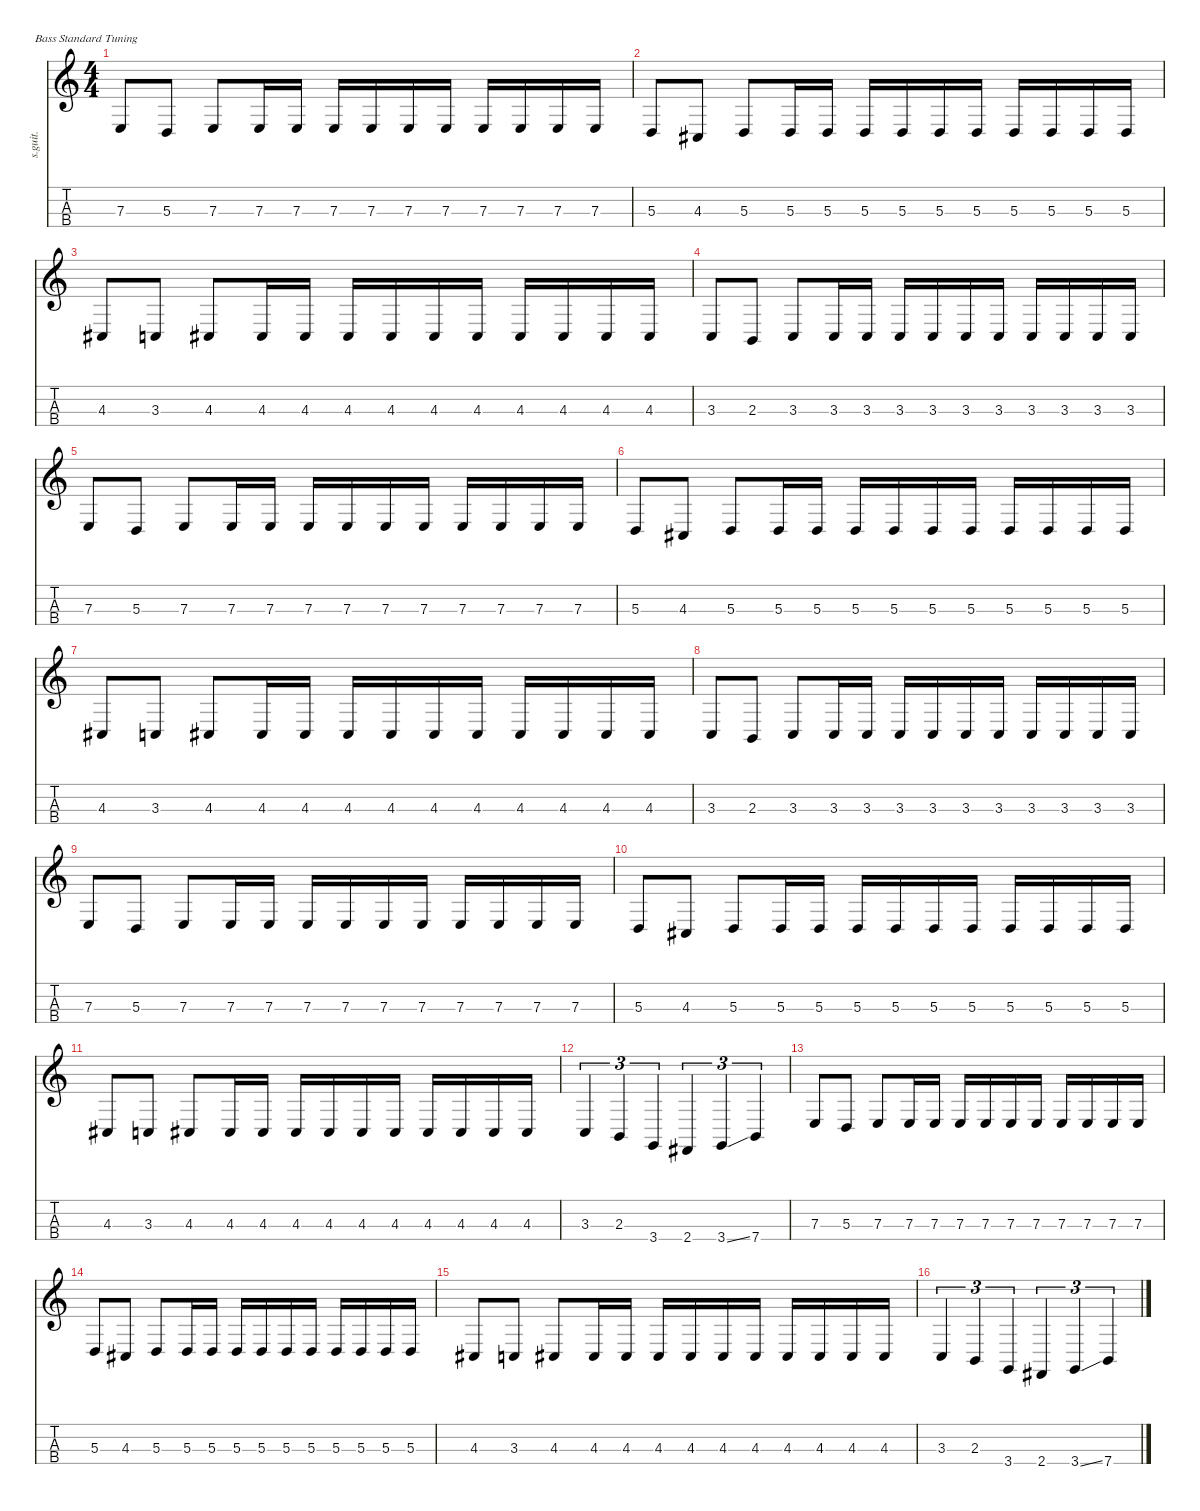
\defaultSystemsLayout 4
\hideDynamics
\bracketExtendMode nobrackets
\track ("Geezer Butler - Bass" "s.guit.") {instrument electricbassfinger}
\staff {score tabs}
\tuning (G2 D2 A1 E1)
\ts (4 4)
\tempo (157 hide)
\clef g2
\ks c
7.3.8{lyrics (0 "") lyrics (1 "") lyrics (2 "") lyrics (3 "") lyrics (4 "") dy f} 5.3.8{lyrics (0 "") lyrics (1 "") lyrics (2 "") lyrics (3 "") lyrics (4 "")} 7.3.8{lyrics (0 "") lyrics (1 "") lyrics (2 "") lyrics (3 "") lyrics (4 "")} 7.3.16{lyrics (0 "") lyrics (1 "") lyrics (2 "") lyrics (3 "") lyrics (4 "")} 7.3.16{lyrics (0 "") lyrics (1 "") lyrics (2 "") lyrics (3 "") lyrics (4 "")} 7.3.16{lyrics (0 "") lyrics (1 "") lyrics (2 "") lyrics (3 "") lyrics (4 "")} 7.3.16{lyrics (0 "") lyrics (1 "") lyrics (2 "") lyrics (3 "") lyrics (4 "")} 7.3.16{lyrics (0 "") lyrics (1 "") lyrics (2 "") lyrics (3 "") lyrics (4 "")} 7.3.16{lyrics (0 "") lyrics (1 "") lyrics (2 "") lyrics (3 "") lyrics (4 "")} 7.3.16{lyrics (0 "") lyrics (1 "") lyrics (2 "") lyrics (3 "") lyrics (4 "")} 7.3.16{lyrics (0 "") lyrics (1 "") lyrics (2 "") lyrics (3 "") lyrics (4 "")} 7.3.16{lyrics (0 "") lyrics (1 "") lyrics (2 "") lyrics (3 "") lyrics (4 "")} 7.3.16{lyrics (0 "") lyrics (1 "") lyrics (2 "") lyrics (3 "") lyrics (4 "")} |
5.3.8{lyrics (0 "") lyrics (1 "") lyrics (2 "") lyrics (3 "") lyrics (4 "")} 4.3{acc #}.8{lyrics (0 "") lyrics (1 "") lyrics (2 "") lyrics (3 "") lyrics (4 "")} 5.3.8{lyrics (0 "") lyrics (1 "") lyrics (2 "") lyrics (3 "") lyrics (4 "")} 5.3.16{lyrics (0 "") lyrics (1 "") lyrics (2 "") lyrics (3 "") lyrics (4 "")} 5.3.16{lyrics (0 "") lyrics (1 "") lyrics (2 "") lyrics (3 "") lyrics (4 "")} 5.3.16{lyrics (0 "") lyrics (1 "") lyrics (2 "") lyrics (3 "") lyrics (4 "")} 5.3.16{lyrics (0 "") lyrics (1 "") lyrics (2 "") lyrics (3 "") lyrics (4 "")} 5.3.16{lyrics (0 "") lyrics (1 "") lyrics (2 "") lyrics (3 "") lyrics (4 "")} 5.3.16{lyrics (0 "") lyrics (1 "") lyrics (2 "") lyrics (3 "") lyrics (4 "")} 5.3.16{lyrics (0 "") lyrics (1 "") lyrics (2 "") lyrics (3 "") lyrics (4 "")} 5.3.16{lyrics (0 "") lyrics (1 "") lyrics (2 "") lyrics (3 "") lyrics (4 "")} 5.3.16{lyrics (0 "") lyrics (1 "") lyrics (2 "") lyrics (3 "") lyrics (4 "")} 5.3.16{lyrics (0 "") lyrics (1 "") lyrics (2 "") lyrics (3 "") lyrics (4 "")} |
4.3{acc #}.8{lyrics (0 "") lyrics (1 "") lyrics (2 "") lyrics (3 "") lyrics (4 "")} 3.3.8{lyrics (0 "") lyrics (1 "") lyrics (2 "") lyrics (3 "") lyrics (4 "")} 4.3{acc #}.8{lyrics (0 "") lyrics (1 "") lyrics (2 "") lyrics (3 "") lyrics (4 "")} 4.3{acc #}.16{lyrics (0 "") lyrics (1 "") lyrics (2 "") lyrics (3 "") lyrics (4 "")} 4.3{acc #}.16{lyrics (0 "") lyrics (1 "") lyrics (2 "") lyrics (3 "") lyrics (4 "")} 4.3{acc #}.16{lyrics (0 "") lyrics (1 "") lyrics (2 "") lyrics (3 "") lyrics (4 "")} 4.3{acc #}.16{lyrics (0 "") lyrics (1 "") lyrics (2 "") lyrics (3 "") lyrics (4 "")} 4.3{acc #}.16{lyrics (0 "") lyrics (1 "") lyrics (2 "") lyrics (3 "") lyrics (4 "")} 4.3{acc #}.16{lyrics (0 "") lyrics (1 "") lyrics (2 "") lyrics (3 "") lyrics (4 "")} 4.3{acc #}.16{lyrics (0 "") lyrics (1 "") lyrics (2 "") lyrics (3 "") lyrics (4 "")} 4.3{acc #}.16{lyrics (0 "") lyrics (1 "") lyrics (2 "") lyrics (3 "") lyrics (4 "")} 4.3{acc #}.16{lyrics (0 "") lyrics (1 "") lyrics (2 "") lyrics (3 "") lyrics (4 "")} 4.3{acc #}.16{lyrics (0 "") lyrics (1 "") lyrics (2 "") lyrics (3 "") lyrics (4 "")} |
3.3.8{lyrics (0 "") lyrics (1 "") lyrics (2 "") lyrics (3 "") lyrics (4 "")} 2.3.8{lyrics (0 "") lyrics (1 "") lyrics (2 "") lyrics (3 "") lyrics (4 "")} 3.3.8{lyrics (0 "") lyrics (1 "") lyrics (2 "") lyrics (3 "") lyrics (4 "")} 3.3.16{lyrics (0 "") lyrics (1 "") lyrics (2 "") lyrics (3 "") lyrics (4 "")} 3.3.16{lyrics (0 "") lyrics (1 "") lyrics (2 "") lyrics (3 "") lyrics (4 "")} 3.3.16{lyrics (0 "") lyrics (1 "") lyrics (2 "") lyrics (3 "") lyrics (4 "")} 3.3.16{lyrics (0 "") lyrics (1 "") lyrics (2 "") lyrics (3 "") lyrics (4 "")} 3.3.16{lyrics (0 "") lyrics (1 "") lyrics (2 "") lyrics (3 "") lyrics (4 "")} 3.3.16{lyrics (0 "") lyrics (1 "") lyrics (2 "") lyrics (3 "") lyrics (4 "")} 3.3.16{lyrics (0 "") lyrics (1 "") lyrics (2 "") lyrics (3 "") lyrics (4 "")} 3.3.16{lyrics (0 "") lyrics (1 "") lyrics (2 "") lyrics (3 "") lyrics (4 "")} 3.3.16{lyrics (0 "") lyrics (1 "") lyrics (2 "") lyrics (3 "") lyrics (4 "")} 3.3.16{lyrics (0 "") lyrics (1 "") lyrics (2 "") lyrics (3 "") lyrics (4 "")} |
7.3.8{lyrics (0 "") lyrics (1 "") lyrics (2 "") lyrics (3 "") lyrics (4 "")} 5.3.8{lyrics (0 "") lyrics (1 "") lyrics (2 "") lyrics (3 "") lyrics (4 "")} 7.3.8{lyrics (0 "") lyrics (1 "") lyrics (2 "") lyrics (3 "") lyrics (4 "")} 7.3.16{lyrics (0 "") lyrics (1 "") lyrics (2 "") lyrics (3 "") lyrics (4 "")} 7.3.16{lyrics (0 "") lyrics (1 "") lyrics (2 "") lyrics (3 "") lyrics (4 "")} 7.3.16{lyrics (0 "") lyrics (1 "") lyrics (2 "") lyrics (3 "") lyrics (4 "")} 7.3.16{lyrics (0 "") lyrics (1 "") lyrics (2 "") lyrics (3 "") lyrics (4 "")} 7.3.16{lyrics (0 "") lyrics (1 "") lyrics (2 "") lyrics (3 "") lyrics (4 "")} 7.3.16{lyrics (0 "") lyrics (1 "") lyrics (2 "") lyrics (3 "") lyrics (4 "")} 7.3.16{lyrics (0 "") lyrics (1 "") lyrics (2 "") lyrics (3 "") lyrics (4 "")} 7.3.16{lyrics (0 "") lyrics (1 "") lyrics (2 "") lyrics (3 "") lyrics (4 "")} 7.3.16{lyrics (0 "") lyrics (1 "") lyrics (2 "") lyrics (3 "") lyrics (4 "")} 7.3.16{lyrics (0 "") lyrics (1 "") lyrics (2 "") lyrics (3 "") lyrics (4 "")} |
5.3.8{lyrics (0 "") lyrics (1 "") lyrics (2 "") lyrics (3 "") lyrics (4 "")} 4.3{acc #}.8{lyrics (0 "") lyrics (1 "") lyrics (2 "") lyrics (3 "") lyrics (4 "")} 5.3.8{lyrics (0 "") lyrics (1 "") lyrics (2 "") lyrics (3 "") lyrics (4 "")} 5.3.16{lyrics (0 "") lyrics (1 "") lyrics (2 "") lyrics (3 "") lyrics (4 "")} 5.3.16{lyrics (0 "") lyrics (1 "") lyrics (2 "") lyrics (3 "") lyrics (4 "")} 5.3.16{lyrics (0 "") lyrics (1 "") lyrics (2 "") lyrics (3 "") lyrics (4 "")} 5.3.16{lyrics (0 "") lyrics (1 "") lyrics (2 "") lyrics (3 "") lyrics (4 "")} 5.3.16{lyrics (0 "") lyrics (1 "") lyrics (2 "") lyrics (3 "") lyrics (4 "")} 5.3.16{lyrics (0 "") lyrics (1 "") lyrics (2 "") lyrics (3 "") lyrics (4 "")} 5.3.16{lyrics (0 "") lyrics (1 "") lyrics (2 "") lyrics (3 "") lyrics (4 "")} 5.3.16{lyrics (0 "") lyrics (1 "") lyrics (2 "") lyrics (3 "") lyrics (4 "")} 5.3.16{lyrics (0 "") lyrics (1 "") lyrics (2 "") lyrics (3 "") lyrics (4 "")} 5.3.16{lyrics (0 "") lyrics (1 "") lyrics (2 "") lyrics (3 "") lyrics (4 "")} |
4.3{acc #}.8{lyrics (0 "") lyrics (1 "") lyrics (2 "") lyrics (3 "") lyrics (4 "")} 3.3.8{lyrics (0 "") lyrics (1 "") lyrics (2 "") lyrics (3 "") lyrics (4 "")} 4.3{acc #}.8{lyrics (0 "") lyrics (1 "") lyrics (2 "") lyrics (3 "") lyrics (4 "")} 4.3{acc #}.16{lyrics (0 "") lyrics (1 "") lyrics (2 "") lyrics (3 "") lyrics (4 "")} 4.3{acc #}.16{lyrics (0 "") lyrics (1 "") lyrics (2 "") lyrics (3 "") lyrics (4 "")} 4.3{acc #}.16{lyrics (0 "") lyrics (1 "") lyrics (2 "") lyrics (3 "") lyrics (4 "")} 4.3{acc #}.16{lyrics (0 "") lyrics (1 "") lyrics (2 "") lyrics (3 "") lyrics (4 "")} 4.3{acc #}.16{lyrics (0 "") lyrics (1 "") lyrics (2 "") lyrics (3 "") lyrics (4 "")} 4.3{acc #}.16{lyrics (0 "") lyrics (1 "") lyrics (2 "") lyrics (3 "") lyrics (4 "")} 4.3{acc #}.16{lyrics (0 "") lyrics (1 "") lyrics (2 "") lyrics (3 "") lyrics (4 "")} 4.3{acc #}.16{lyrics (0 "") lyrics (1 "") lyrics (2 "") lyrics (3 "") lyrics (4 "")} 4.3{acc #}.16{lyrics (0 "") lyrics (1 "") lyrics (2 "") lyrics (3 "") lyrics (4 "")} 4.3{acc #}.16{lyrics (0 "") lyrics (1 "") lyrics (2 "") lyrics (3 "") lyrics (4 "")} |
3.3.8{lyrics (0 "") lyrics (1 "") lyrics (2 "") lyrics (3 "") lyrics (4 "")} 2.3.8{lyrics (0 "") lyrics (1 "") lyrics (2 "") lyrics (3 "") lyrics (4 "")} 3.3.8{lyrics (0 "") lyrics (1 "") lyrics (2 "") lyrics (3 "") lyrics (4 "")} 3.3.16{lyrics (0 "") lyrics (1 "") lyrics (2 "") lyrics (3 "") lyrics (4 "")} 3.3.16{lyrics (0 "") lyrics (1 "") lyrics (2 "") lyrics (3 "") lyrics (4 "")} 3.3.16{lyrics (0 "") lyrics (1 "") lyrics (2 "") lyrics (3 "") lyrics (4 "")} 3.3.16{lyrics (0 "") lyrics (1 "") lyrics (2 "") lyrics (3 "") lyrics (4 "")} 3.3.16{lyrics (0 "") lyrics (1 "") lyrics (2 "") lyrics (3 "") lyrics (4 "")} 3.3.16{lyrics (0 "") lyrics (1 "") lyrics (2 "") lyrics (3 "") lyrics (4 "")} 3.3.16{lyrics (0 "") lyrics (1 "") lyrics (2 "") lyrics (3 "") lyrics (4 "")} 3.3.16{lyrics (0 "") lyrics (1 "") lyrics (2 "") lyrics (3 "") lyrics (4 "")} 3.3.16{lyrics (0 "") lyrics (1 "") lyrics (2 "") lyrics (3 "") lyrics (4 "")} 3.3.16{lyrics (0 "") lyrics (1 "") lyrics (2 "") lyrics (3 "") lyrics (4 "")} |
7.3.8{lyrics (0 "") lyrics (1 "") lyrics (2 "") lyrics (3 "") lyrics (4 "")} 5.3.8{lyrics (0 "") lyrics (1 "") lyrics (2 "") lyrics (3 "") lyrics (4 "")} 7.3.8{lyrics (0 "") lyrics (1 "") lyrics (2 "") lyrics (3 "") lyrics (4 "")} 7.3.16{lyrics (0 "") lyrics (1 "") lyrics (2 "") lyrics (3 "") lyrics (4 "")} 7.3.16{lyrics (0 "") lyrics (1 "") lyrics (2 "") lyrics (3 "") lyrics (4 "")} 7.3.16{lyrics (0 "") lyrics (1 "") lyrics (2 "") lyrics (3 "") lyrics (4 "")} 7.3.16{lyrics (0 "") lyrics (1 "") lyrics (2 "") lyrics (3 "") lyrics (4 "")} 7.3.16{lyrics (0 "") lyrics (1 "") lyrics (2 "") lyrics (3 "") lyrics (4 "")} 7.3.16{lyrics (0 "") lyrics (1 "") lyrics (2 "") lyrics (3 "") lyrics (4 "")} 7.3.16{lyrics (0 "") lyrics (1 "") lyrics (2 "") lyrics (3 "") lyrics (4 "")} 7.3.16{lyrics (0 "") lyrics (1 "") lyrics (2 "") lyrics (3 "") lyrics (4 "")} 7.3.16{lyrics (0 "") lyrics (1 "") lyrics (2 "") lyrics (3 "") lyrics (4 "")} 7.3.16{lyrics (0 "") lyrics (1 "") lyrics (2 "") lyrics (3 "") lyrics (4 "")} |
5.3.8{lyrics (0 "") lyrics (1 "") lyrics (2 "") lyrics (3 "") lyrics (4 "")} 4.3{acc #}.8{lyrics (0 "") lyrics (1 "") lyrics (2 "") lyrics (3 "") lyrics (4 "")} 5.3.8{lyrics (0 "") lyrics (1 "") lyrics (2 "") lyrics (3 "") lyrics (4 "")} 5.3.16{lyrics (0 "") lyrics (1 "") lyrics (2 "") lyrics (3 "") lyrics (4 "")} 5.3.16{lyrics (0 "") lyrics (1 "") lyrics (2 "") lyrics (3 "") lyrics (4 "")} 5.3.16{lyrics (0 "") lyrics (1 "") lyrics (2 "") lyrics (3 "") lyrics (4 "")} 5.3.16{lyrics (0 "") lyrics (1 "") lyrics (2 "") lyrics (3 "") lyrics (4 "")} 5.3.16{lyrics (0 "") lyrics (1 "") lyrics (2 "") lyrics (3 "") lyrics (4 "")} 5.3.16{lyrics (0 "") lyrics (1 "") lyrics (2 "") lyrics (3 "") lyrics (4 "")} 5.3.16{lyrics (0 "") lyrics (1 "") lyrics (2 "") lyrics (3 "") lyrics (4 "")} 5.3.16{lyrics (0 "") lyrics (1 "") lyrics (2 "") lyrics (3 "") lyrics (4 "")} 5.3.16{lyrics (0 "") lyrics (1 "") lyrics (2 "") lyrics (3 "") lyrics (4 "")} 5.3.16{lyrics (0 "") lyrics (1 "") lyrics (2 "") lyrics (3 "") lyrics (4 "")} |
4.3{acc #}.8{lyrics (0 "") lyrics (1 "") lyrics (2 "") lyrics (3 "") lyrics (4 "")} 3.3.8{lyrics (0 "") lyrics (1 "") lyrics (2 "") lyrics (3 "") lyrics (4 "")} 4.3{acc #}.8{lyrics (0 "") lyrics (1 "") lyrics (2 "") lyrics (3 "") lyrics (4 "")} 4.3{acc #}.16{lyrics (0 "") lyrics (1 "") lyrics (2 "") lyrics (3 "") lyrics (4 "")} 4.3{acc #}.16{lyrics (0 "") lyrics (1 "") lyrics (2 "") lyrics (3 "") lyrics (4 "")} 4.3{acc #}.16{lyrics (0 "") lyrics (1 "") lyrics (2 "") lyrics (3 "") lyrics (4 "")} 4.3{acc #}.16{lyrics (0 "") lyrics (1 "") lyrics (2 "") lyrics (3 "") lyrics (4 "")} 4.3{acc #}.16{lyrics (0 "") lyrics (1 "") lyrics (2 "") lyrics (3 "") lyrics (4 "")} 4.3{acc #}.16{lyrics (0 "") lyrics (1 "") lyrics (2 "") lyrics (3 "") lyrics (4 "")} 4.3{acc #}.16{lyrics (0 "") lyrics (1 "") lyrics (2 "") lyrics (3 "") lyrics (4 "")} 4.3{acc #}.16{lyrics (0 "") lyrics (1 "") lyrics (2 "") lyrics (3 "") lyrics (4 "")} 4.3{acc #}.16{lyrics (0 "") lyrics (1 "") lyrics (2 "") lyrics (3 "") lyrics (4 "")} 4.3{acc #}.16{lyrics (0 "") lyrics (1 "") lyrics (2 "") lyrics (3 "") lyrics (4 "")} |
3.3.4{tu (3 2) lyrics (0 "") lyrics (1 "") lyrics (2 "") lyrics (3 "") lyrics (4 "")} 2.3.4{tu (3 2) lyrics (0 "") lyrics (1 "") lyrics (2 "") lyrics (3 "") lyrics (4 "")} 3.4.4{tu (3 2) lyrics (0 "") lyrics (1 "") lyrics (2 "") lyrics (3 "") lyrics (4 "")} 2.4{acc #}.4{tu (3 2) lyrics (0 "") lyrics (1 "") lyrics (2 "") lyrics (3 "") lyrics (4 "")} 3.4{ss}.4{tu (3 2) lyrics (0 "") lyrics (1 "") lyrics (2 "") lyrics (3 "") lyrics (4 "")} 7.4.4{tu (3 2) lyrics (0 "") lyrics (1 "") lyrics (2 "") lyrics (3 "") lyrics (4 "")} |
7.3.8{lyrics (0 "") lyrics (1 "") lyrics (2 "") lyrics (3 "") lyrics (4 "")} 5.3.8{lyrics (0 "") lyrics (1 "") lyrics (2 "") lyrics (3 "") lyrics (4 "")} 7.3.8{lyrics (0 "") lyrics (1 "") lyrics (2 "") lyrics (3 "") lyrics (4 "")} 7.3.16{lyrics (0 "") lyrics (1 "") lyrics (2 "") lyrics (3 "") lyrics (4 "")} 7.3.16{lyrics (0 "") lyrics (1 "") lyrics (2 "") lyrics (3 "") lyrics (4 "")} 7.3.16{lyrics (0 "") lyrics (1 "") lyrics (2 "") lyrics (3 "") lyrics (4 "")} 7.3.16{lyrics (0 "") lyrics (1 "") lyrics (2 "") lyrics (3 "") lyrics (4 "")} 7.3.16{lyrics (0 "") lyrics (1 "") lyrics (2 "") lyrics (3 "") lyrics (4 "")} 7.3.16{lyrics (0 "") lyrics (1 "") lyrics (2 "") lyrics (3 "") lyrics (4 "")} 7.3.16{lyrics (0 "") lyrics (1 "") lyrics (2 "") lyrics (3 "") lyrics (4 "")} 7.3.16{lyrics (0 "") lyrics (1 "") lyrics (2 "") lyrics (3 "") lyrics (4 "")} 7.3.16{lyrics (0 "") lyrics (1 "") lyrics (2 "") lyrics (3 "") lyrics (4 "")} 7.3.16{lyrics (0 "") lyrics (1 "") lyrics (2 "") lyrics (3 "") lyrics (4 "")} |
5.3.8{lyrics (0 "") lyrics (1 "") lyrics (2 "") lyrics (3 "") lyrics (4 "")} 4.3{acc #}.8{lyrics (0 "") lyrics (1 "") lyrics (2 "") lyrics (3 "") lyrics (4 "")} 5.3.8{lyrics (0 "") lyrics (1 "") lyrics (2 "") lyrics (3 "") lyrics (4 "")} 5.3.16{lyrics (0 "") lyrics (1 "") lyrics (2 "") lyrics (3 "") lyrics (4 "")} 5.3.16{lyrics (0 "") lyrics (1 "") lyrics (2 "") lyrics (3 "") lyrics (4 "")} 5.3.16{lyrics (0 "") lyrics (1 "") lyrics (2 "") lyrics (3 "") lyrics (4 "")} 5.3.16{lyrics (0 "") lyrics (1 "") lyrics (2 "") lyrics (3 "") lyrics (4 "")} 5.3.16{lyrics (0 "") lyrics (1 "") lyrics (2 "") lyrics (3 "") lyrics (4 "")} 5.3.16{lyrics (0 "") lyrics (1 "") lyrics (2 "") lyrics (3 "") lyrics (4 "")} 5.3.16{lyrics (0 "") lyrics (1 "") lyrics (2 "") lyrics (3 "") lyrics (4 "")} 5.3.16{lyrics (0 "") lyrics (1 "") lyrics (2 "") lyrics (3 "") lyrics (4 "")} 5.3.16{lyrics (0 "") lyrics (1 "") lyrics (2 "") lyrics (3 "") lyrics (4 "")} 5.3.16{lyrics (0 "") lyrics (1 "") lyrics (2 "") lyrics (3 "") lyrics (4 "")} |
4.3{acc #}.8{lyrics (0 "") lyrics (1 "") lyrics (2 "") lyrics (3 "") lyrics (4 "")} 3.3.8{lyrics (0 "") lyrics (1 "") lyrics (2 "") lyrics (3 "") lyrics (4 "")} 4.3{acc #}.8{lyrics (0 "") lyrics (1 "") lyrics (2 "") lyrics (3 "") lyrics (4 "")} 4.3{acc #}.16{lyrics (0 "") lyrics (1 "") lyrics (2 "") lyrics (3 "") lyrics (4 "")} 4.3{acc #}.16{lyrics (0 "") lyrics (1 "") lyrics (2 "") lyrics (3 "") lyrics (4 "")} 4.3{acc #}.16{lyrics (0 "") lyrics (1 "") lyrics (2 "") lyrics (3 "") lyrics (4 "")} 4.3{acc #}.16{lyrics (0 "") lyrics (1 "") lyrics (2 "") lyrics (3 "") lyrics (4 "")} 4.3{acc #}.16{lyrics (0 "") lyrics (1 "") lyrics (2 "") lyrics (3 "") lyrics (4 "")} 4.3{acc #}.16{lyrics (0 "") lyrics (1 "") lyrics (2 "") lyrics (3 "") lyrics (4 "")} 4.3{acc #}.16{lyrics (0 "") lyrics (1 "") lyrics (2 "") lyrics (3 "") lyrics (4 "")} 4.3{acc #}.16{lyrics (0 "") lyrics (1 "") lyrics (2 "") lyrics (3 "") lyrics (4 "")} 4.3{acc #}.16{lyrics (0 "") lyrics (1 "") lyrics (2 "") lyrics (3 "") lyrics (4 "")} 4.3{acc #}.16{lyrics (0 "") lyrics (1 "") lyrics (2 "") lyrics (3 "") lyrics (4 "")} |
3.3.4{tu (3 2) lyrics (0 "") lyrics (1 "") lyrics (2 "") lyrics (3 "") lyrics (4 "")} 2.3.4{tu (3 2) lyrics (0 "") lyrics (1 "") lyrics (2 "") lyrics (3 "") lyrics (4 "")} 3.4.4{tu (3 2) lyrics (0 "") lyrics (1 "") lyrics (2 "") lyrics (3 "") lyrics (4 "")} 2.4{acc #}.4{tu (3 2) lyrics (0 "") lyrics (1 "") lyrics (2 "") lyrics (3 "") lyrics (4 "")} 3.4{ss}.4{tu (3 2) lyrics (0 "") lyrics (1 "") lyrics (2 "") lyrics (3 "") lyrics (4 "")} 7.4.4{tu (3 2) lyrics (0 "") lyrics (1 "") lyrics (2 "") lyrics (3 "") lyrics (4 "")}
